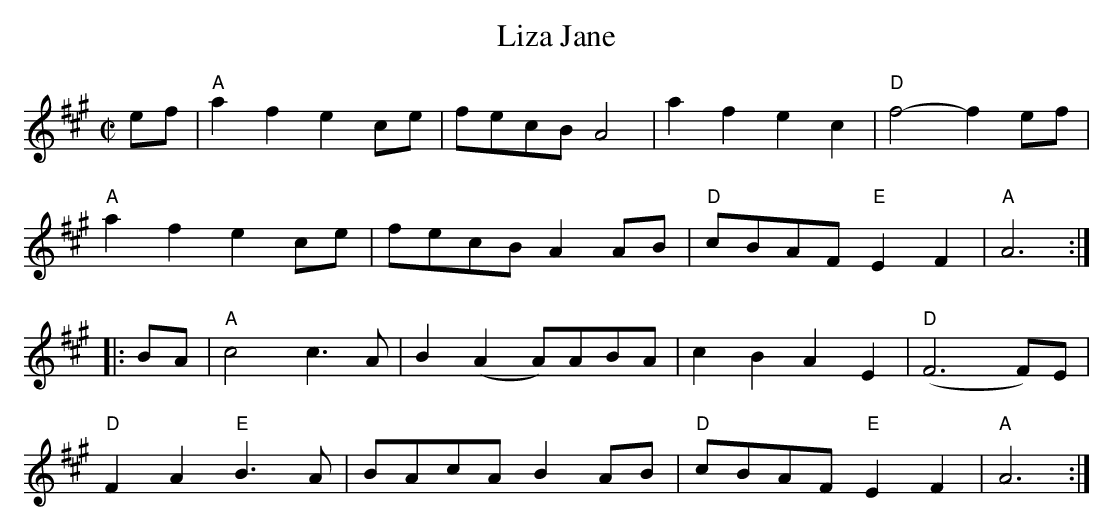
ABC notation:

X:1
T: Liza Jane
M: C|
K: A
ef |\
"A"a2f2 e2ce | fecB A4 | a2f2 e2c2 | "D"f4- f2ef |
"A"a2f2 e2ce | fecB A2AB | "D"cBAF "E"E2F2 | "A"A6 :|
|: BA |\
"A"c4 c3A | B2(A2 A)ABA | c2B2 A2E2 | "D"(F6 F)E |
"D"F2A2 "E"B3A | BAcA B2AB | "D"cBAF "E"E2F2 | "A"A6 :|
